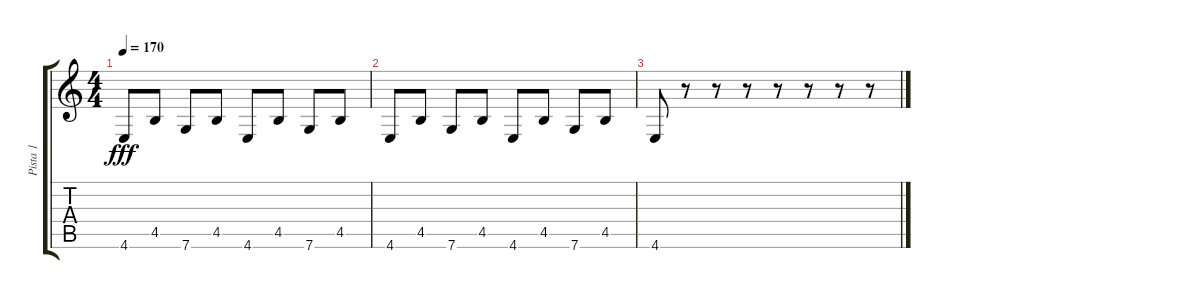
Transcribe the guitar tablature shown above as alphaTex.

\track ("Pista 1" "Pista 1") {instrument acousticguitarsteel}
\staff {score tabs}
\tuning (E4 C4 G3 C3 G2 C2) {hide}
\ts (4 4)
\tempo 170
\clef g2
\ks c
4.6.8{dy fff} 4.5.8 7.6.8 4.5.8 4.6.8 4.5.8 7.6.8 4.5.8 |
4.6.8 4.5.8 7.6.8 4.5.8 4.6.8 4.5.8 7.6.8 4.5.8 |
4.6.8 r.8 r.8 r.8 r.8 r.8 r.8 r.8
